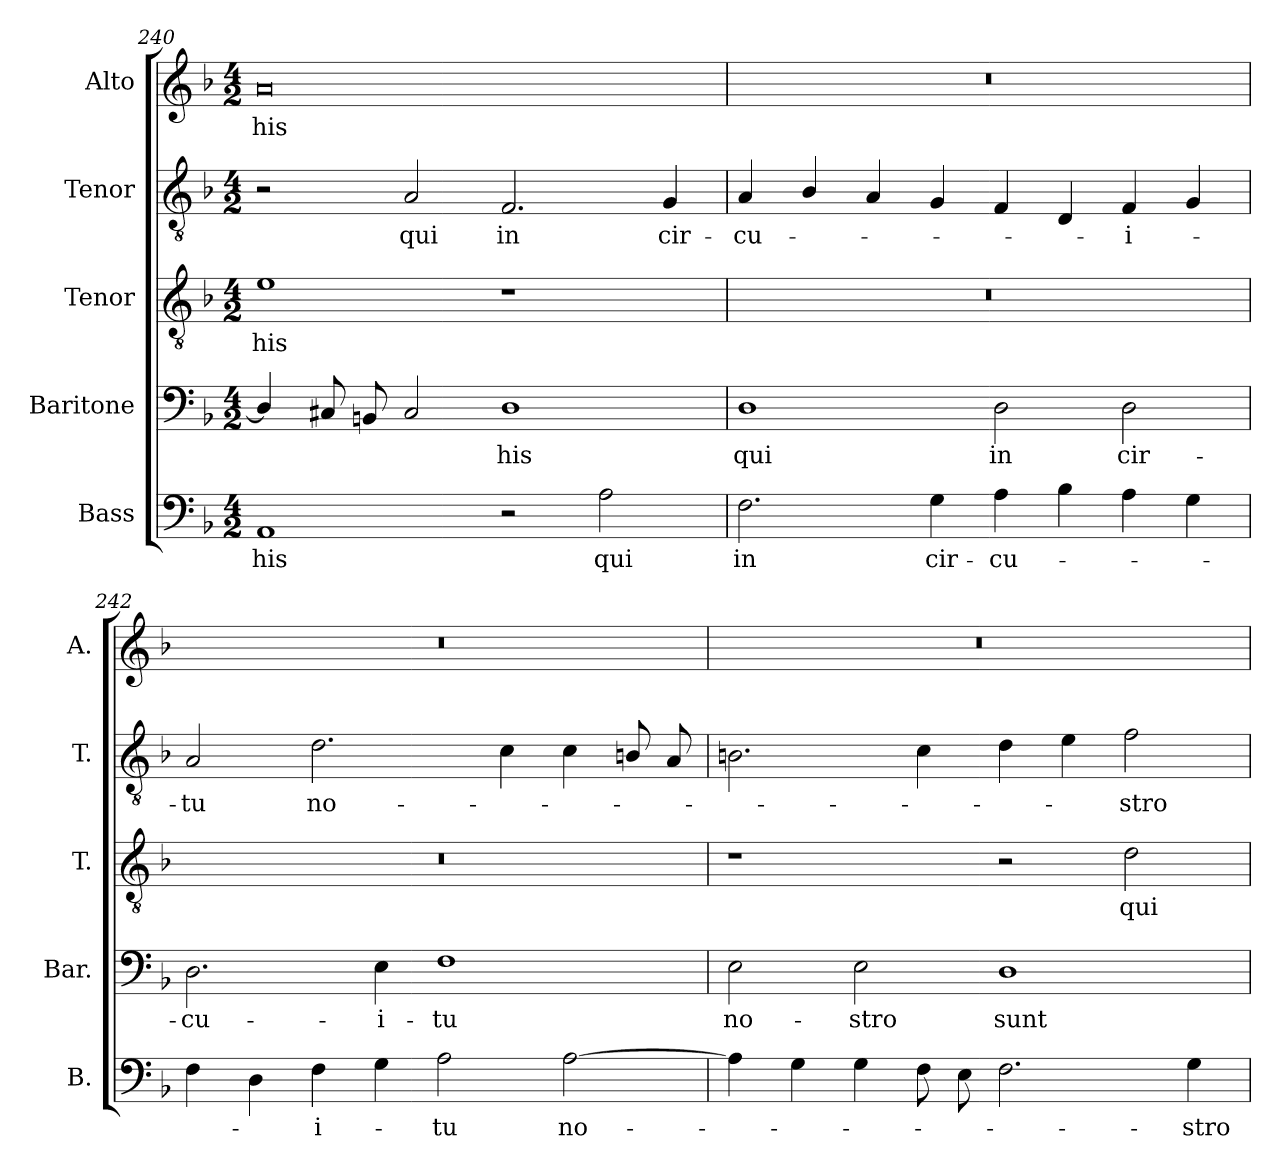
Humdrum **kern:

**kern	**text	**kern	**text	**kern	**text	**kern	**text	**kern	**text
*part5	*part5	*part4	*part4	*part3	*part3	*part2	*part2	*part1	*part1
*staff5	*staff5	*staff4	*staff4	*staff3	*staff3	*staff2	*staff2	*staff1	*staff1
*I"Bass	*	*I"Baritone	*	*I"Tenor	*	*I"Tenor	*	*I"Alto	*
*I'B.	*	*I'Bar.	*	*I'T.	*	*I'T.	*	*I'A.	*
*clefF4	*	*clefF4	*	*clefGv2	*	*clefGv2	*	*clefG2	*
*	*	*	*	*ITrd7c12	*	*ITrd7c12	*	*	*
*k[b-]	*	*k[b-]	*	*k[b-]	*	*k[b-]	*	*k[b-]	*
*F:	*	*F:	*	*F:	*	*F:	*	*F:	*
*M4/2	*	*M4/2	*	*M4/2	*	*M4/2	*	*M4/2	*
=240	=240	=240	=240	=240	=240	=240	=240	=240	=240
!	!LO:LY:b:color=#000000	!	!	!	!	!	!	!	!
!	!	!	!	!	!LO:LY:b:color=#000000	!	!	!	!
!	!	!	!	!	!	!	!	!	!LO:LY:b:color=#000000
1AAi	his	4Di/]	.	1Ei	his	2r	.	0ai	his
.	.	8C#Xi/	.	.	.	.	.	.	.
.	.	8BBni/	.	.	.	.	.	.	.
!	!	!	!	!	!	!	!LO:LY:b:color=#000000	!	!
.	.	2C#i/	.	.	.	2AAi/	qui	.	.
!	!	!	!LO:LY:b:color=#000000	!	!	!	!	!	!
!	!	!	!	!	!	!	!LO:LY:b:color=#000000	!	!
2r	.	1Di	his	1r	.	2.FFi/	in	.	.
!	!LO:LY:b:color=#000000	!	!	!	!	!	!	!	!
2Ai\	qui	.	.	.	.	.	.	.	.
!	!	!	!	!	!	!	!LO:LY:b:color=#000000	!	!
.	.	.	.	.	.	4GGi/	cir-	.	.
=241	=241	=241	=241	=241	=241	=241	=241	=241	=241
!	!LO:LY:b:color=#000000	!	!	!	!	!	!	!	!
!	!	!	!LO:LY:b:color=#000000	!LO:N:vis=1	!	!	!	!	!
!	!	!	!	!	!	!	!LO:LY:b:color=#000000	!LO:N:vis=1	!
2.Fi\	in	1Di	qui	0r	.	4AAi/	-cu-	0r	.
.	.	.	.	.	.	4BB-i/	.	.	.
.	.	.	.	.	.	4AAi/	.	.	.
!	!LO:LY:b:color=#000000	!	!	!	!	!	!	!	!
4Gi\	cir-	.	.	.	.	4GGi/	.	.	.
!	!LO:LY:b:color=#000000	!	!	!	!	!	!	!	!
!	!	!	!LO:LY:b:color=#000000	!	!	!	!	!	!
4Ai\	-cu-	2Di\	in	.	.	4FFi/	.	.	.
4B-i\	.	.	.	.	.	4DDi/	.	.	.
!	!	!	!LO:LY:b:color=#000000	!	!	!	!	!	!
!	!	!	!	!	!	!	!LO:LY:b:color=#000000	!	!
4Ai\	.	2Di\	cir-	.	.	4FFi/	-i-	.	.
4Gi\	.	.	.	.	.	4GGi/	.	.	.
=242	=242	=242	=242	=242	=242	=242	=242	=242	=242
!	!	!	!LO:LY:b:color=#000000	!LO:N:vis=1	!	!	!	!	!
!	!	!	!	!	!	!	!LO:LY:b:color=#000000	!LO:N:vis=1	!
4Fi\	.	2.Di\	-cu-	0r	.	2AAi/	-tu	0r	.
4Di\	.	.	.	.	.	.	.	.	.
!	!LO:LY:b:color=#000000	!	!	!	!	!	!	!	!
!	!	!	!	!	!	!	!LO:LY:b:color=#000000	!	!
4Fi\	-i-	.	.	.	.	2.Di\	no-	.	.
!	!	!	!LO:LY:b:color=#000000	!	!	!	!	!	!
4Gi\	.	4Ei\	-i-	.	.	.	.	.	.
!	!LO:LY:b:color=#000000	!	!	!	!	!	!	!	!
!	!	!	!LO:LY:b:color=#000000	!	!	!	!	!	!
2Ai\	-tu	1Fi	-tu	.	.	.	.	.	.
.	.	.	.	.	.	4Ci\	.	.	.
!	!LO:LY:b:color=#000000	!	!	!	!	!	!	!	!
[2Ai\	no-	.	.	.	.	4Ci\	.	.	.
.	.	.	.	.	.	8BBni/	.	.	.
.	.	.	.	.	.	8AAi/	.	.	.
=243	=243	=243	=243	=243	=243	=243	=243	=243	=243
!	!	!	!LO:LY:b:color=#000000	!	!	!	!	!LO:N:vis=1	!
4Ai\]	.	2Ei\	no-	1r	.	2.BBni\	.	0r	.
4Gi\	.	.	.	.	.	.	.	.	.
!	!	!	!LO:LY:b:color=#000000	!	!	!	!	!	!
4Gi\	.	2Ei\	-stro	.	.	.	.	.	.
8Fi\	.	.	.	.	.	4Ci\	.	.	.
8Ei\	.	.	.	.	.	.	.	.	.
!	!	!	!LO:LY:b:color=#000000	!	!	!	!	!	!
2.Fi\	.	1Di	sunt	2r	.	4Di\	.	.	.
.	.	.	.	.	.	4Ei\	.	.	.
!	!	!	!	!	!LO:LY:b:color=#000000	!	!	!	!
!	!	!	!	!	!	!	!LO:LY:b:color=#000000	!	!
.	.	.	.	2Di\	qui	2Fi\	-stro	.	.
!	!LO:LY:b:color=#000000	!	!	!	!	!	!	!	!
4Gi\	-stro	.	.	.	.	.	.	.	.
=	=	=	=	=	=	=	=	=	=
*-	*-	*-	*-	*-	*-	*-	*-	*-	*-
